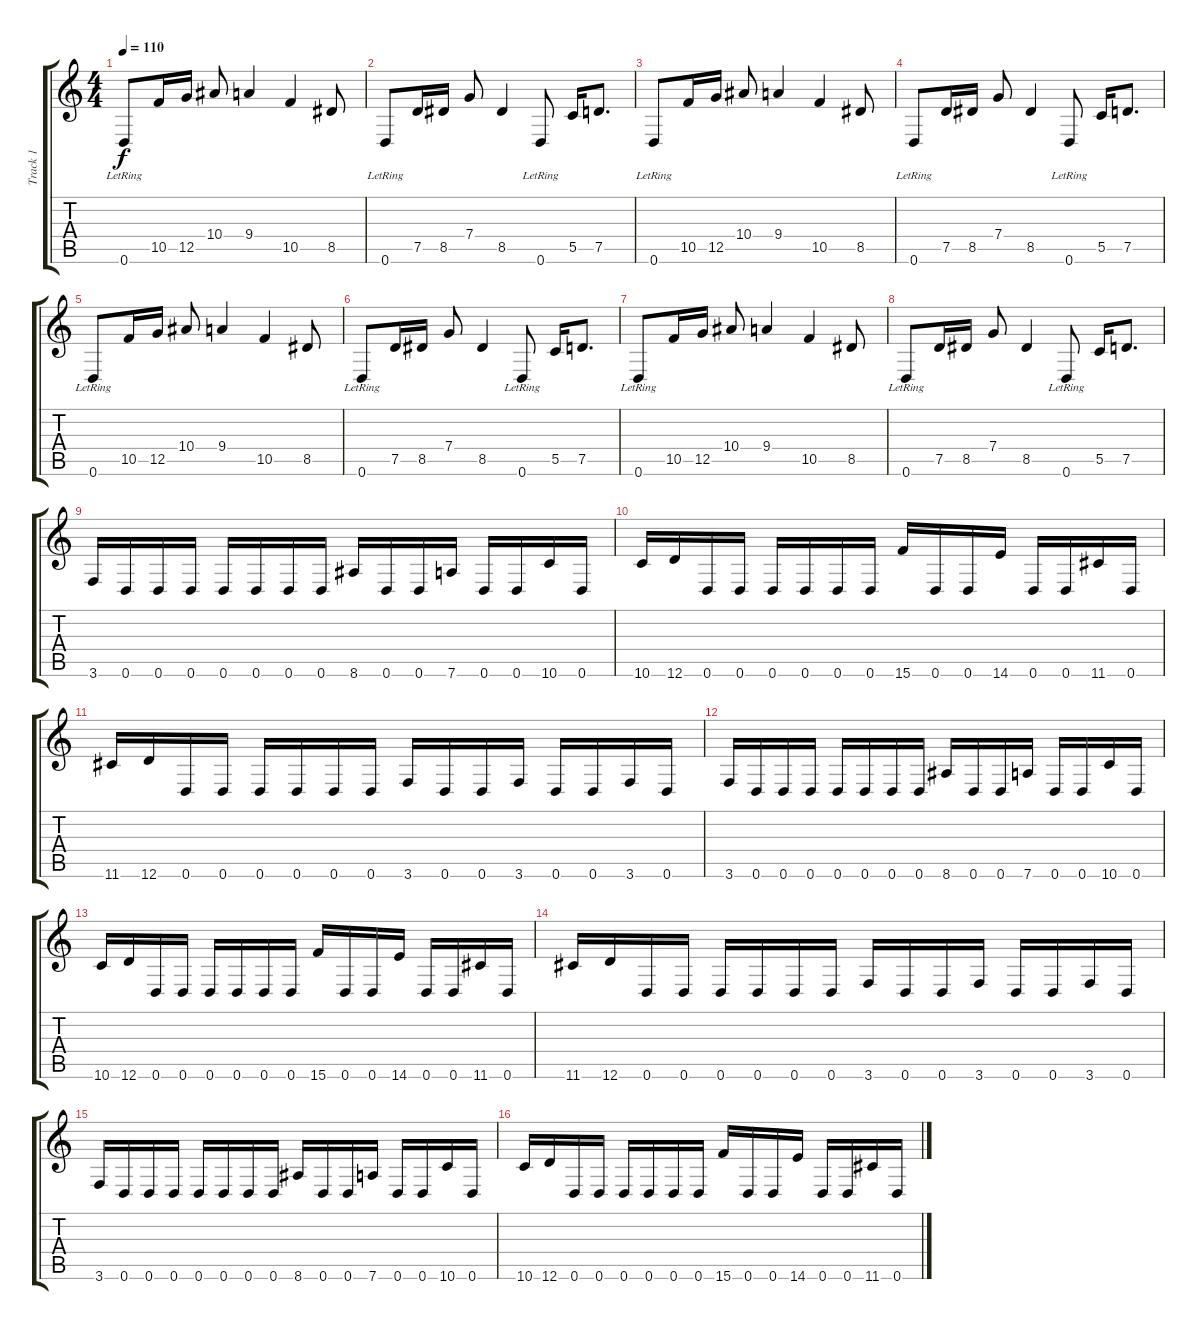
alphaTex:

\track ("Track 1" "Track 1") {instrument overdrivenguitar}
\staff {score tabs}
\tuning (D4 A3 F3 C3 G2 D2) {hide}
\ts (4 4)
\tempo 110
\clef g2
\ks c
0.6{lr}.8{dy f} 10.5.16 12.5.16 10.4.8 9.4.4 10.5.4 8.5.8 |
0.6{lr}.8 7.5.16 8.5.16 7.4.8 8.5.4 0.6{lr}.8 5.5.16 7.5.8{d} |
0.6{lr}.8 10.5.16 12.5.16 10.4.8 9.4.4 10.5.4 8.5.8 |
0.6{lr}.8 7.5.16 8.5.16 7.4.8 8.5.4 0.6{lr}.8 5.5.16 7.5.8{d} |
0.6{lr}.8 10.5.16 12.5.16 10.4.8 9.4.4 10.5.4 8.5.8 |
0.6{lr}.8 7.5.16 8.5.16 7.4.8 8.5.4 0.6{lr}.8 5.5.16 7.5.8{d} |
0.6{lr}.8 10.5.16 12.5.16 10.4.8 9.4.4 10.5.4 8.5.8 |
0.6{lr}.8 7.5.16 8.5.16 7.4.8 8.5.4 0.6{lr}.8 5.5.16 7.5.8{d} |
3.6.16 0.6.16 0.6.16 0.6.16 0.6.16 0.6.16 0.6.16 0.6.16 8.6.16 0.6.16 0.6.16 7.6.16 0.6.16 0.6.16 10.6.16 0.6.16 |
10.6.16 12.6.16 0.6.16 0.6.16 0.6.16 0.6.16 0.6.16 0.6.16 15.6.16 0.6.16 0.6.16 14.6.16 0.6.16 0.6.16 11.6.16 0.6.16 |
11.6.16 12.6.16 0.6.16 0.6.16 0.6.16 0.6.16 0.6.16 0.6.16 3.6.16 0.6.16 0.6.16 3.6.16 0.6.16 0.6.16 3.6.16 0.6.16 |
3.6.16 0.6.16 0.6.16 0.6.16 0.6.16 0.6.16 0.6.16 0.6.16 8.6.16 0.6.16 0.6.16 7.6.16 0.6.16 0.6.16 10.6.16 0.6.16 |
10.6.16 12.6.16 0.6.16 0.6.16 0.6.16 0.6.16 0.6.16 0.6.16 15.6.16 0.6.16 0.6.16 14.6.16 0.6.16 0.6.16 11.6.16 0.6.16 |
11.6.16 12.6.16 0.6.16 0.6.16 0.6.16 0.6.16 0.6.16 0.6.16 3.6.16 0.6.16 0.6.16 3.6.16 0.6.16 0.6.16 3.6.16 0.6.16 |
3.6.16 0.6.16 0.6.16 0.6.16 0.6.16 0.6.16 0.6.16 0.6.16 8.6.16 0.6.16 0.6.16 7.6.16 0.6.16 0.6.16 10.6.16 0.6.16 |
10.6.16 12.6.16 0.6.16 0.6.16 0.6.16 0.6.16 0.6.16 0.6.16 15.6.16 0.6.16 0.6.16 14.6.16 0.6.16 0.6.16 11.6.16 0.6.16
